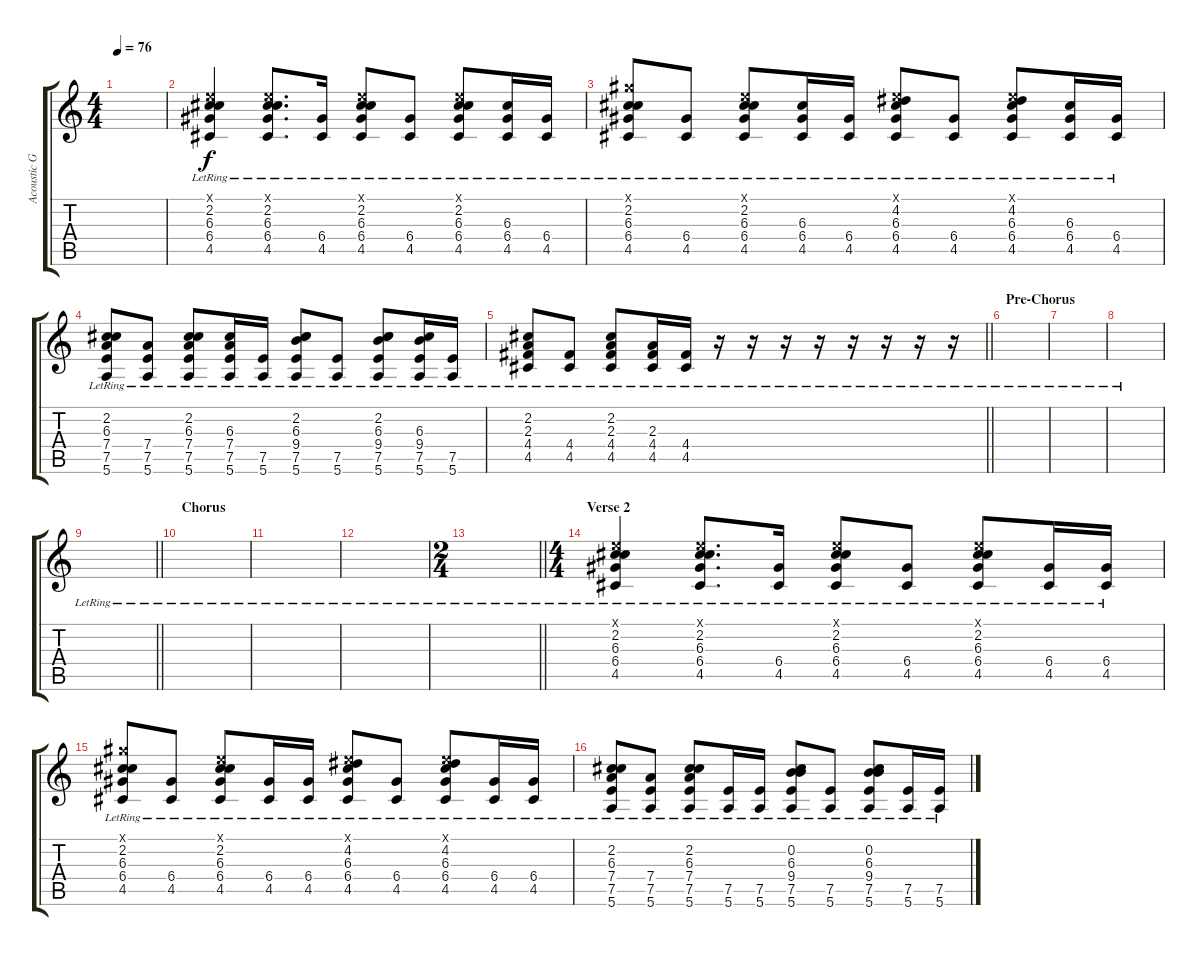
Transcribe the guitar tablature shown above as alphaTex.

\track ("Acoustic Guitar" "Acoustic G") {instrument acousticguitarsteel}
\staff {score tabs}
\tuning (E4 B3 G3 D3 A2 E2) {hide}
\ts (4 4)
\tempo 76
\clef g2
\ks c
|
(0.1{x} 2.2{lr} 6.3{lr} 6.4{lr} 4.5{lr}).4 (0.1{x} 2.2{lr} 6.3{lr} 6.4{lr} 4.5{lr}).8{d} (6.4{lr} 4.5{lr}).16 (0.1{x} 2.2{lr} 6.3{lr} 6.4{lr} 4.5{lr}).8 (6.4{lr} 4.5{lr}).8 (0.1{x} 2.2{lr} 6.3{lr} 6.4{lr} 4.5{lr}).8 (6.3 6.4{lr} 4.5{lr}).16 (6.4{lr} 4.5{lr}).16 |
(4.1{x} 2.2{lr} 6.3{lr} 6.4{lr} 4.5{lr}).8 (6.4{lr} 4.5{lr}).8 (0.1{x} 2.2{lr} 6.3{lr} 6.4{lr} 4.5{lr}).8 (6.3 6.4{lr} 4.5{lr}).16 (6.4{lr} 4.5{lr}).16 (0.1{x} 4.2{lr} 6.3{lr} 6.4{lr} 4.5{lr}).8 (6.4{lr} 4.5{lr}).8 (0.1{x} 4.2{lr} 6.3{lr} 6.4{lr} 4.5{lr}).8 (6.3 6.4{lr} 4.5{lr}).16 (6.4{lr} 4.5{lr}).16 |
(2.2{lr} 6.3{lr} 7.4{lr} 7.5{lr} 5.6{lr}).8 (7.4{lr} 7.5{lr} 5.6).8 (2.2{lr} 6.3{lr} 7.4{lr} 7.5{lr} 5.6{lr}).8 (6.3 7.4 7.5{lr} 5.6).16 (7.5{lr} 5.6).16 (2.2{lr} 6.3{lr} 9.4{lr} 7.5{lr} 5.6{lr}).8 (7.5{lr} 5.6).8 (2.2{lr} 6.3{lr} 9.4{lr} 7.5{lr} 5.6{lr}).8 (6.3 9.4 7.5{lr} 5.6).16 (7.5{lr} 5.6).16 |
\barLineRight lightlight
(2.2{lr} 2.3{lr} 4.4{lr} 4.5{lr}).8 (4.4{lr} 4.5{lr}).8 (2.2{lr} 2.3{lr} 4.4{lr} 4.5{lr}).8 (2.3 4.4{lr} 4.5{lr}).16 (4.4{lr} 4.5{lr}).16 r.16 r.16 r.16 r.16 r.16 r.16 r.16 r.16 |
\section ("" "Pre-Chorus")
|
|
|
\barLineRight lightlight
|
\section ("" "Chorus")
|
|
|
\ts (2 4)
\barLineRight lightlight
|
\ts (4 4)
\section ("" "Verse 2")
(0.1{x} 2.2{lr} 6.3{lr} 6.4{lr} 4.5{lr}).4 (0.1{x} 2.2{lr} 6.3{lr} 6.4{lr} 4.5{lr}).8{d} (6.4{lr} 4.5{lr}).16 (0.1{x} 2.2{lr} 6.3{lr} 6.4{lr} 4.5{lr}).8 (6.4{lr} 4.5{lr}).8 (0.1{x} 2.2{lr} 6.3{lr} 6.4{lr} 4.5{lr}).8 (6.4{lr} 4.5{lr}).16 (6.4{lr} 4.5{lr}).16 |
(4.1{x} 2.2{lr} 6.3{lr} 6.4{lr} 4.5{lr}).8 (6.4{lr} 4.5{lr}).8 (0.1{x} 2.2{lr} 6.3{lr} 6.4{lr} 4.5{lr}).8 (6.4{lr} 4.5{lr}).16 (6.4{lr} 4.5{lr}).16 (0.1{x} 4.2{lr} 6.3{lr} 6.4{lr} 4.5{lr}).8 (6.4{lr} 4.5{lr}).8 (0.1{x} 4.2{lr} 6.3{lr} 6.4{lr} 4.5{lr}).8 (6.4{lr} 4.5{lr}).16 (6.4{lr} 4.5{lr}).16 |
(2.2{lr} 6.3{lr} 7.4{lr} 7.5{lr} 5.6{lr}).8 (7.4{lr} 7.5{lr} 5.6).8 (2.2{lr} 6.3{lr} 7.4{lr} 7.5{lr} 5.6{lr}).8 (7.5{lr} 5.6).16 (7.5{lr} 5.6).16 (0.2{lr} 6.3{lr} 9.4{lr} 7.5{lr} 5.6{lr}).8 (7.5{lr} 5.6).8 (0.2{lr} 6.3{lr} 9.4{lr} 7.5{lr} 5.6{lr}).8 (7.5{lr} 5.6).16 (7.5{lr} 5.6).16
